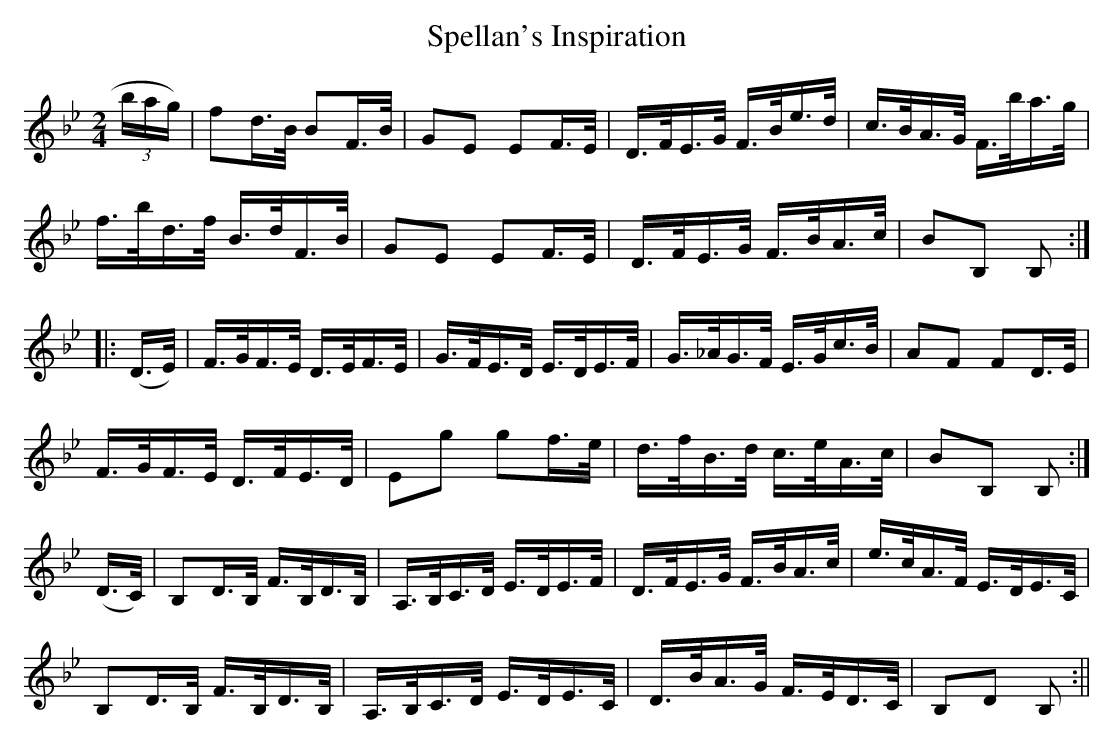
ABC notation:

X:1
T: Spellan's Inspiration
M: 2/4
L: 1/16
K: Fmix
(3bag) | f2d>B B2F>B | G2E2 E2F>E | D>FE>G F>Be>d | c>BA>G F>ba>g |
f>bd>f B>dF>B | G2E2 E2F>E | D>FE>G F>BA>c | B2B,2 B,2 :|
|: (D>E) | F>GF>E D>EF>E | G>FE>D E>DE>F | G>_AG>F E>Gc>B | A2F2 F2D>E |
F>GF>E D>FE>D | E2g2 g2f>e | d>fB>d c>eA>c | B2B,2 B,2 :|
(D>C) | B,2D>B, F>B,D>B, | A,>B,C>D E>DE>F | D>FE>G F>BA>c | e>cA>F E>DE>C |
B,2D>B, F>B,D>B, | A,>B,C>D E>DE>C | D>BA>G F>ED>C | B,2D2 B,2 :||
